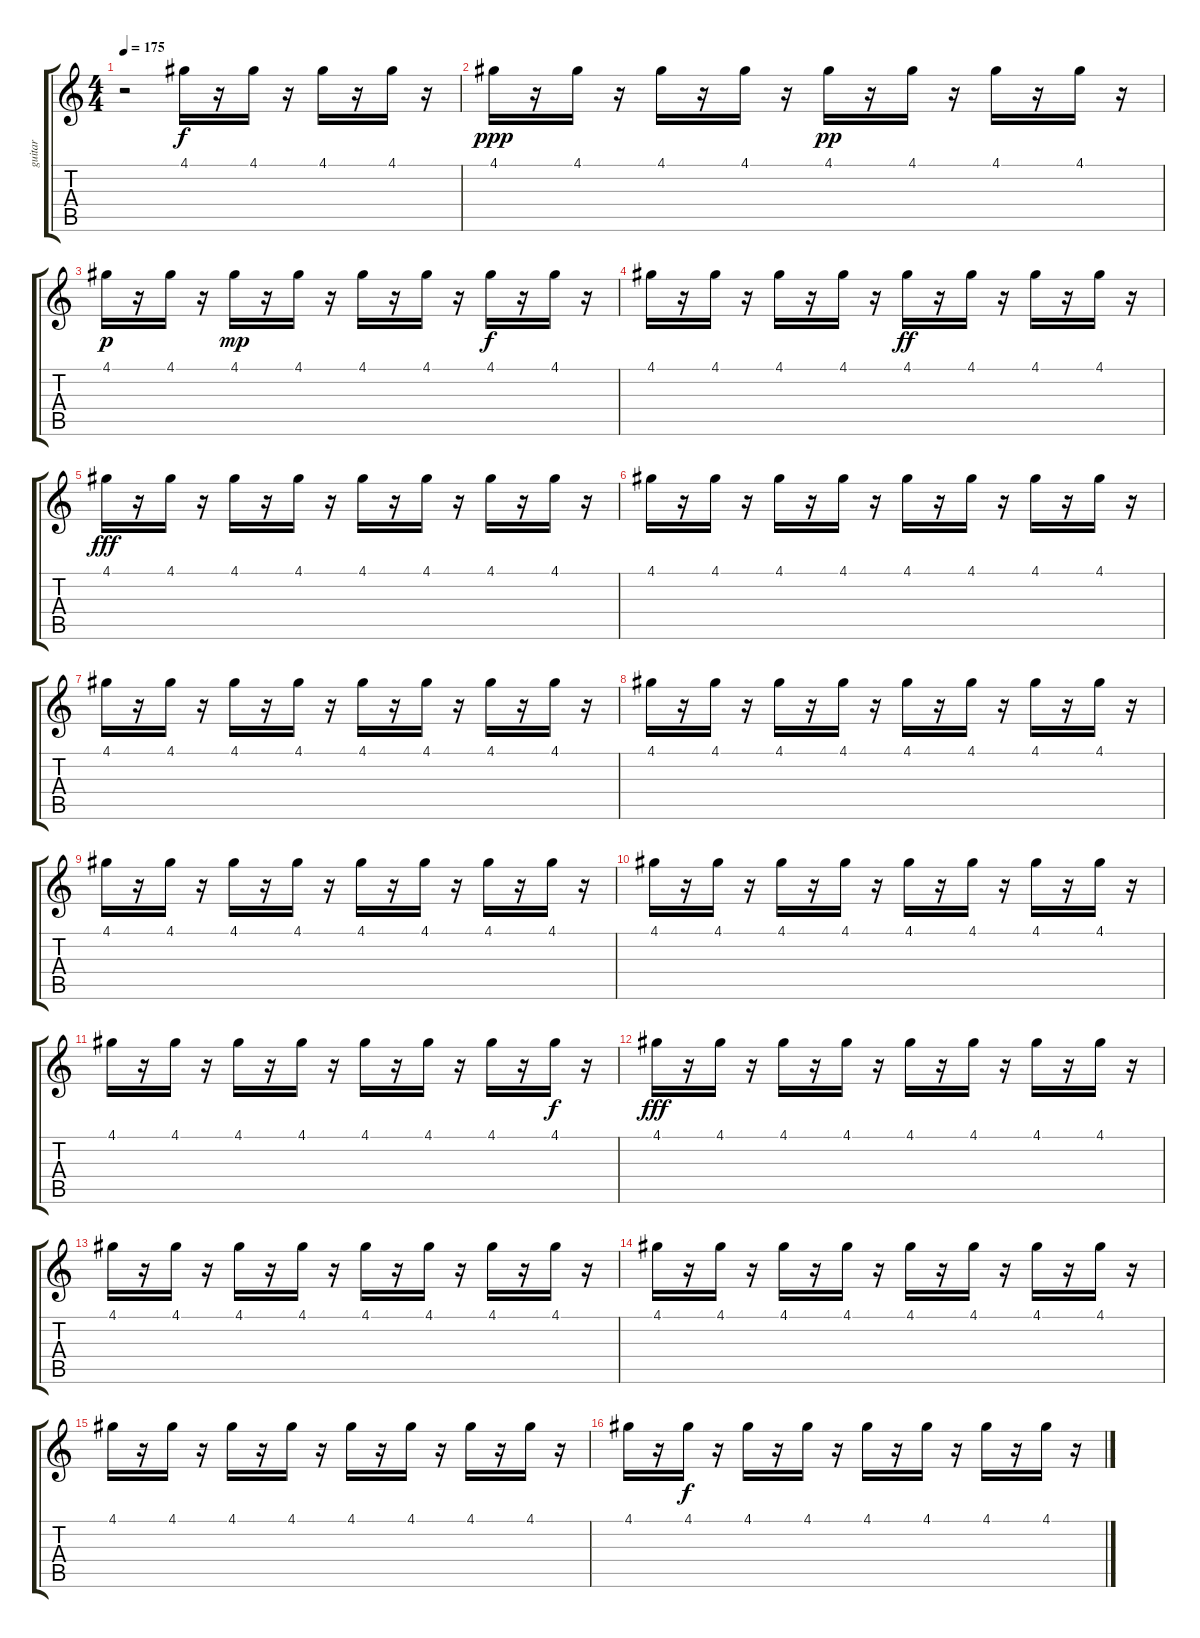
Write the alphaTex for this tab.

\track ("guitar" "guitar") {instrument overdrivenguitar}
\staff {score tabs}
\tuning (E4 B3 G3 D3 A2 E2) {hide}
\ts (4 4)
\tempo 175
\clef g2
\ks c
r.2{dy fff} 4.1.16{dy f} r.16 4.1.16 r.16 4.1.16 r.16 4.1.16 r.16 |
4.1.16{dy ppp} r.16 4.1.16 r.16 4.1.16 r.16 4.1.16 r.16 4.1.16{dy pp} r.16 4.1.16 r.16 4.1.16 r.16 4.1.16 r.16 |
4.1.16{dy p} r.16 4.1.16 r.16 4.1.16{dy mp} r.16 4.1.16 r.16 4.1.16 r.16 4.1.16 r.16 4.1.16{dy f} r.16 4.1.16 r.16 |
4.1.16 r.16 4.1.16 r.16 4.1.16 r.16 4.1.16 r.16 4.1.16{dy ff} r.16 4.1.16 r.16 4.1.16 r.16 4.1.16 r.16 |
4.1.16{dy fff} r.16 4.1.16 r.16 4.1.16 r.16 4.1.16 r.16 4.1.16 r.16 4.1.16 r.16 4.1.16 r.16 4.1.16 r.16 |
4.1.16 r.16 4.1.16 r.16 4.1.16 r.16 4.1.16 r.16 4.1.16 r.16 4.1.16 r.16 4.1.16 r.16 4.1.16 r.16 |
4.1.16 r.16 4.1.16 r.16 4.1.16 r.16 4.1.16 r.16 4.1.16 r.16 4.1.16 r.16 4.1.16 r.16 4.1.16 r.16 |
4.1.16 r.16 4.1.16 r.16 4.1.16 r.16 4.1.16 r.16 4.1.16 r.16 4.1.16 r.16 4.1.16 r.16 4.1.16 r.16 |
4.1.16 r.16 4.1.16 r.16 4.1.16 r.16 4.1.16 r.16 4.1.16 r.16 4.1.16 r.16 4.1.16 r.16 4.1.16 r.16 |
4.1.16 r.16 4.1.16 r.16 4.1.16 r.16 4.1.16 r.16 4.1.16 r.16 4.1.16 r.16 4.1.16 r.16 4.1.16 r.16 |
4.1.16 r.16 4.1.16 r.16 4.1.16 r.16 4.1.16 r.16 4.1.16 r.16 4.1.16 r.16 4.1.16 r.16 4.1.16{dy f} r.16 |
4.1.16{dy fff} r.16 4.1.16 r.16 4.1.16 r.16 4.1.16 r.16 4.1.16 r.16 4.1.16 r.16 4.1.16 r.16 4.1.16 r.16 |
4.1.16 r.16 4.1.16 r.16 4.1.16 r.16 4.1.16 r.16 4.1.16 r.16 4.1.16 r.16 4.1.16 r.16 4.1.16 r.16 |
4.1.16 r.16 4.1.16 r.16 4.1.16 r.16 4.1.16 r.16 4.1.16 r.16 4.1.16 r.16 4.1.16 r.16 4.1.16 r.16 |
4.1.16 r.16 4.1.16 r.16 4.1.16 r.16 4.1.16 r.16 4.1.16 r.16 4.1.16 r.16 4.1.16 r.16 4.1.16 r.16 |
4.1.16 r.16 4.1.16{dy f} r.16 4.1.16 r.16 4.1.16 r.16 4.1.16 r.16 4.1.16 r.16 4.1.16 r.16 4.1.16 r.16
